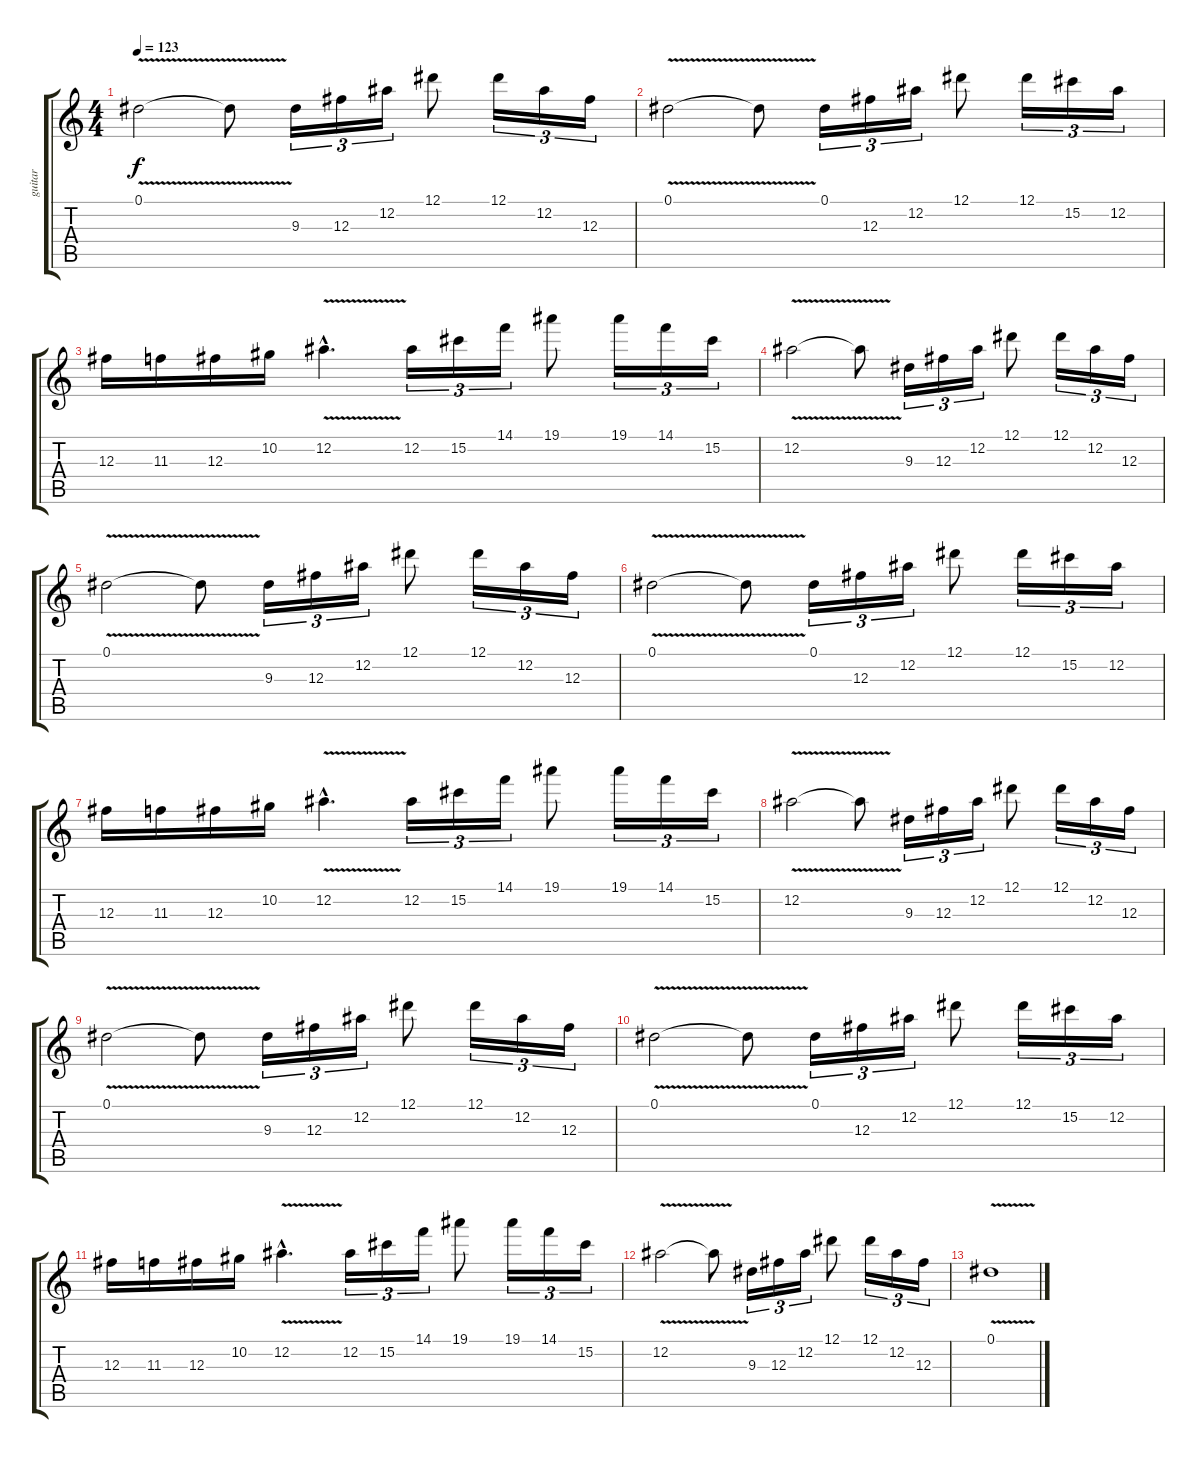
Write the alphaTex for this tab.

\track (" guitar" " guitar") {instrument overdrivenguitar}
\staff {score tabs}
\tuning (Eb4 Bb3 Gb3 Db3 Ab2 Eb2) {hide}
\ts (4 4)
\tempo 123
\clef g2
\ks c
0.1{v}.2{dy f} 0.1{t}.8 9.3.16{tu (3 2)} 12.3.16{tu (3 2)} 12.2.16{tu (3 2)} 12.1.8 12.1.16{tu (3 2)} 12.2.16{tu (3 2)} 12.3.16{tu (3 2)} |
0.1{v}.2 0.1{t}.8 0.1.16{tu (3 2)} 12.3.16{tu (3 2)} 12.2.16{tu (3 2)} 12.1.8 12.1.16{tu (3 2)} 15.2.16{tu (3 2)} 12.2.16{tu (3 2)} |
12.3.16 11.3.16 12.3.16 10.2.16 12.2{v hac}.4{d} 12.2.16{tu (3 2)} 15.2.16{tu (3 2)} 14.1.16{tu (3 2)} 19.1.8 19.1.16{tu (3 2)} 14.1.16{tu (3 2)} 15.2.16{tu (3 2)} |
12.2{v}.2 12.2{t}.8 9.3.16{tu (3 2)} 12.3.16{tu (3 2)} 12.2.16{tu (3 2)} 12.1.8 12.1.16{tu (3 2)} 12.2.16{tu (3 2)} 12.3.16{tu (3 2)} |
0.1{v}.2 0.1{t}.8 9.3.16{tu (3 2)} 12.3.16{tu (3 2)} 12.2.16{tu (3 2)} 12.1.8 12.1.16{tu (3 2)} 12.2.16{tu (3 2)} 12.3.16{tu (3 2)} |
0.1{v}.2 0.1{t}.8 0.1.16{tu (3 2)} 12.3.16{tu (3 2)} 12.2.16{tu (3 2)} 12.1.8 12.1.16{tu (3 2)} 15.2.16{tu (3 2)} 12.2.16{tu (3 2)} |
12.3.16 11.3.16 12.3.16 10.2.16 12.2{v hac}.4{d} 12.2.16{tu (3 2)} 15.2.16{tu (3 2)} 14.1.16{tu (3 2)} 19.1.8 19.1.16{tu (3 2)} 14.1.16{tu (3 2)} 15.2.16{tu (3 2)} |
12.2{v}.2 12.2{t}.8 9.3.16{tu (3 2)} 12.3.16{tu (3 2)} 12.2.16{tu (3 2)} 12.1.8 12.1.16{tu (3 2)} 12.2.16{tu (3 2)} 12.3.16{tu (3 2)} |
0.1{v}.2 0.1{t}.8 9.3.16{tu (3 2)} 12.3.16{tu (3 2)} 12.2.16{tu (3 2)} 12.1.8 12.1.16{tu (3 2)} 12.2.16{tu (3 2)} 12.3.16{tu (3 2)} |
0.1{v}.2 0.1{t}.8 0.1.16{tu (3 2)} 12.3.16{tu (3 2)} 12.2.16{tu (3 2)} 12.1.8 12.1.16{tu (3 2)} 15.2.16{tu (3 2)} 12.2.16{tu (3 2)} |
12.3.16 11.3.16 12.3.16 10.2.16 12.2{v hac}.4{d} 12.2.16{tu (3 2)} 15.2.16{tu (3 2)} 14.1.16{tu (3 2)} 19.1.8 19.1.16{tu (3 2)} 14.1.16{tu (3 2)} 15.2.16{tu (3 2)} |
12.2{v}.2 12.2{t}.8 9.3.16{tu (3 2)} 12.3.16{tu (3 2)} 12.2.16{tu (3 2)} 12.1.8 12.1.16{tu (3 2)} 12.2.16{tu (3 2)} 12.3.16{tu (3 2)} |
0.1{v}.1
